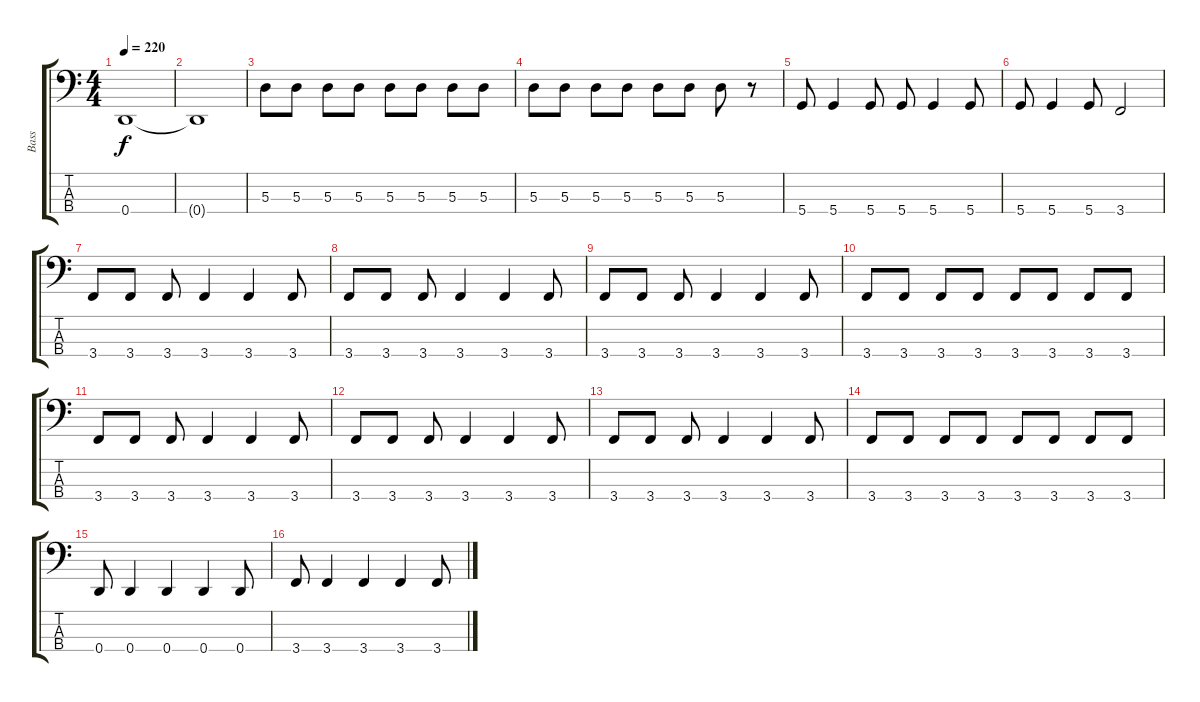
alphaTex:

\track ("Bass" "Bass") {instrument electricbasspick}
\staff {score tabs}
\tuning (G2 D2 A1 D1) {hide}
\ts (4 4)
\tempo 220
\clef f4
\ks c
0.4.1{dy f} |
0.4{t}.1 |
5.3.8 5.3.8 5.3.8 5.3.8 5.3.8 5.3.8 5.3.8 5.3.8 |
5.3.8 5.3.8 5.3.8 5.3.8 5.3.8 5.3.8 5.3.8 r.8 |
5.4.8 5.4.4 5.4.8 5.4.8 5.4.4 5.4.8 |
5.4.8 5.4.4 5.4.8 3.4.2 |
3.4.8 3.4.8 3.4.8 3.4.4 3.4.4 3.4.8 |
3.4.8 3.4.8 3.4.8 3.4.4 3.4.4 3.4.8 |
3.4.8 3.4.8 3.4.8 3.4.4 3.4.4 3.4.8 |
3.4.8 3.4.8 3.4.8 3.4.8 3.4.8 3.4.8 3.4.8 3.4.8 |
3.4.8 3.4.8 3.4.8 3.4.4 3.4.4 3.4.8 |
3.4.8 3.4.8 3.4.8 3.4.4 3.4.4 3.4.8 |
3.4.8 3.4.8 3.4.8 3.4.4 3.4.4 3.4.8 |
3.4.8 3.4.8 3.4.8 3.4.8 3.4.8 3.4.8 3.4.8 3.4.8 |
0.4.8 0.4.4 0.4.4 0.4.4 0.4.8 |
3.4.8 3.4.4 3.4.4 3.4.4 3.4.8
